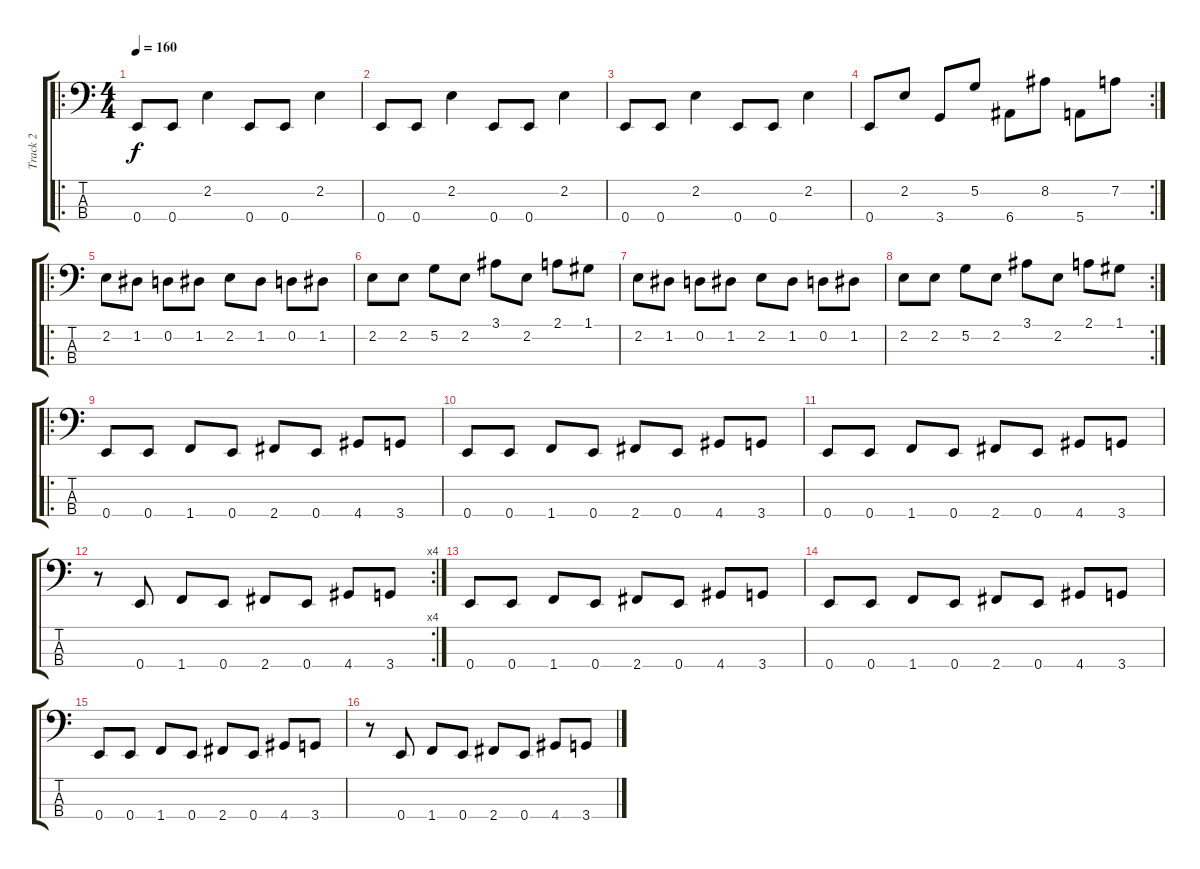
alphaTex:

\track ("Track 2" "Track 2") {instrument electricbassfinger}
\staff {score tabs}
\tuning (G2 D2 A1 E1) {hide}
\ro
\ts (4 4)
\tempo 160
\clef f4
\ks c
0.4.8{dy f instrument slapbass1} 0.4.8 2.2.4 0.4.8 0.4.8 2.2.4 |
0.4.8 0.4.8 2.2.4 0.4.8 0.4.8 2.2.4 |
0.4.8 0.4.8 2.2.4 0.4.8 0.4.8 2.2.4 |
\rc 2
0.4.8 2.2.8 3.4.8 5.2.8 6.4.8 8.2.8 5.4.8 7.2.8 |
\ro
2.2.8 1.2.8 0.2.8 1.2.8 2.2.8 1.2.8 0.2.8 1.2.8 |
2.2.8 2.2.8 5.2.8 2.2.8 3.1.8 2.2.8 2.1.8 1.1.8 |
2.2.8 1.2.8 0.2.8 1.2.8 2.2.8 1.2.8 0.2.8 1.2.8 |
\rc 2
2.2.8 2.2.8 5.2.8 2.2.8 3.1.8 2.2.8 2.1.8 1.1.8 |
\ro
0.4.8 0.4.8 1.4.8 0.4.8 2.4.8 0.4.8 4.4.8 3.4.8 |
0.4.8 0.4.8 1.4.8 0.4.8 2.4.8 0.4.8 4.4.8 3.4.8 |
0.4.8 0.4.8 1.4.8 0.4.8 2.4.8 0.4.8 4.4.8 3.4.8 |
\rc 4
r.8 0.4.8 1.4.8 0.4.8 2.4.8 0.4.8 4.4.8 3.4.8 |
0.4.8 0.4.8 1.4.8 0.4.8 2.4.8 0.4.8 4.4.8 3.4.8 |
0.4.8 0.4.8 1.4.8 0.4.8 2.4.8 0.4.8 4.4.8 3.4.8 |
0.4.8 0.4.8 1.4.8 0.4.8 2.4.8 0.4.8 4.4.8 3.4.8 |
r.8 0.4.8 1.4.8 0.4.8 2.4.8 0.4.8 4.4.8 3.4.8
